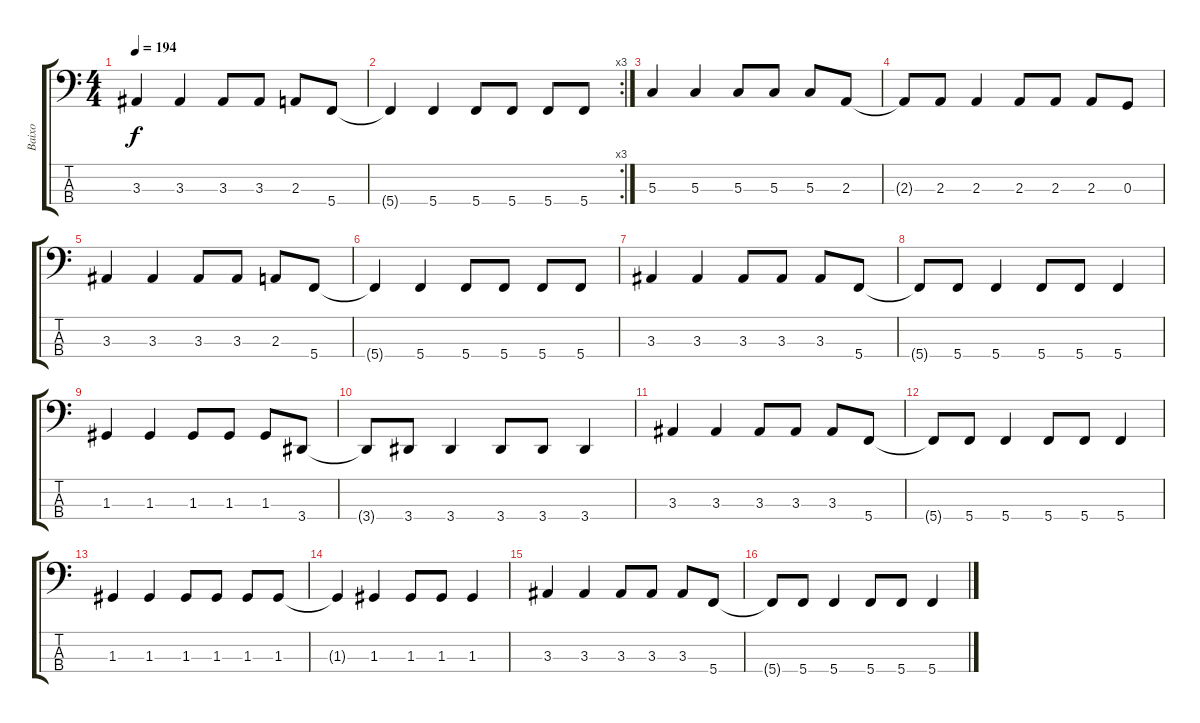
\track ("Baixo" "Baixo") {instrument electricbasspick}
\staff {score tabs}
\tuning (F2 C2 G1 C1) {hide}
\ts (4 4)
\tempo 194
\clef f4
\ks c
3.3.4{dy f} 3.3.4 3.3.8 3.3.8 2.3.8 5.4.8 |
\rc 3
5.4{t}.4 5.4.4 5.4.8 5.4.8 5.4.8 5.4.8 |
5.3.4 5.3.4 5.3.8 5.3.8 5.3.8 2.3.8 |
2.3{t}.8 2.3.8 2.3.4 2.3.8 2.3.8 2.3.8 0.3.8 |
3.3.4 3.3.4 3.3.8 3.3.8 2.3.8 5.4.8 |
5.4{t}.4 5.4.4 5.4.8 5.4.8 5.4.8 5.4.8 |
3.3.4 3.3.4 3.3.8 3.3.8 3.3.8 5.4.8 |
5.4{t}.8 5.4.8 5.4.4 5.4.8 5.4.8 5.4.4 |
1.3.4 1.3.4 1.3.8 1.3.8 1.3.8 3.4.8 |
3.4{t}.8 3.4.8 3.4.4 3.4.8 3.4.8 3.4.4 |
3.3.4 3.3.4 3.3.8 3.3.8 3.3.8 5.4.8 |
5.4{t}.8 5.4.8 5.4.4 5.4.8 5.4.8 5.4.4 |
1.3.4 1.3.4 1.3.8 1.3.8 1.3.8 1.3.8 |
1.3{t}.4 1.3.4 1.3.8 1.3.8 1.3.4 |
3.3.4 3.3.4 3.3.8 3.3.8 3.3.8 5.4.8 |
5.4{t}.8 5.4.8 5.4.4 5.4.8 5.4.8 5.4.4
